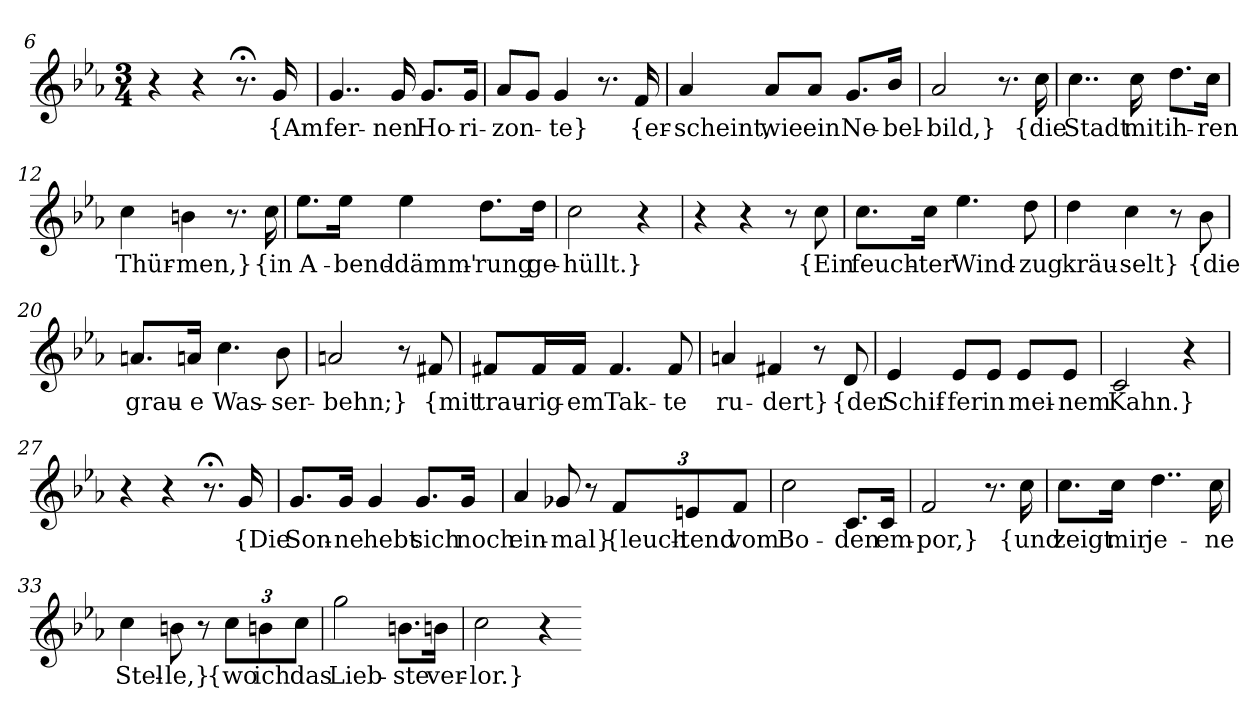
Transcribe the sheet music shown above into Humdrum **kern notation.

**kern	**text
*part1	*part1
*staff1	*staff1
*clefG2	*
*k[b-e-a-]	*
*M3/4	*
*MM125	*
=6	=6
4r	.
4r	.
8.r;<	.
16g	{Am
=7	=7
4..g	fer-
16g	-nen
8.g/L	Ho-
16g/Jk	-ri-
=8	=8
8a-/L	-zon-
8g/J	.
4g	-te}
8.r	.
16f	{er-
=9	=9
4a-	-scheint,
8a-/L	wie
8a-/J	ein
8.g/L	Ne-
16b-/Jk	-bel-
=10	=10
2a-	-bild,}
8.r	.
16cc	{die
=11	=11
4..cc	Stadt
16cc	mit
8.dd\L	ih-
16cc\Jk	-ren
=12	=12
4cc	Thür-
4bn	-men,}
8.r	.
16cc	{in
=13	=13
8.ee-\L	A-
16ee-\Jk	-bend-
4ee-	-dämm'-
8.dd\L	-rung
16dd\Jk	ge-
=14	=14
2cc	-hüllt.}
4r	.
=17	=17
4r	.
4r	.
8r	.
8cc	{Ein
=18	=18
8.cc\L	feuch-
16cc\Jk	-ter
4.ee-	Wind-
8dd	-zug
=19	=19
4dd	kräu-
4cc	-selt}
8r	.
8b-	{die
=20	=20
8.an/L	grau-
16an/Jk	-e
4.cc	Was-
8b-	-ser-
=21	=21
2an	-behn;}
8r	.
8f#X	{mit
=22	=22
8f#X/L	trau-
16f#/L	-rig-
16f#/JJ	-em
4.f#	Tak-
8f#	-te
=23	=23
4an	ru-
4f#X	-dert}
8r	.
8d	{der
=24	=24
4e-	Schif-
8e-/L	-fer
8e-/J	in
8e-/L	mei-
8e-/J	-nem
=25	=25
2c	Kahn.}
4r	.
=27	=27
4r	.
4r	.
8.r;<	.
16g	{Die
=28	=28
8.g/L	Son-
16g/Jk	-ne
4g	hebt
8.g/L	sich
16g/Jk	noch
=29	=29
4a-	ein-
8g-X	-mal}
8r	.
12f/L	{leuch-
12en/	-tend
12f/J	vom
=30	=30
2cc	Bo-
8.c/L	-den
16c/Jk	em-
=31	=31
2f	-por,}
8.r	.
16cc	{und
=32	=32
8.cc\L	zeigt
16cc\Jk	mir
4..dd	-je-
16cc	-ne
=33	=33
4cc	Stel-
8bn	-le,}
8r	.
12cc\L	{wo
12bn\	ich
12cc\J	das
=34	=34
2gg	Lieb-
8.bn\L	-ste
16bn\Jk	ver-
=35	=35
2cc	-lor.}
4r	.
=-	=-
*-	*-
